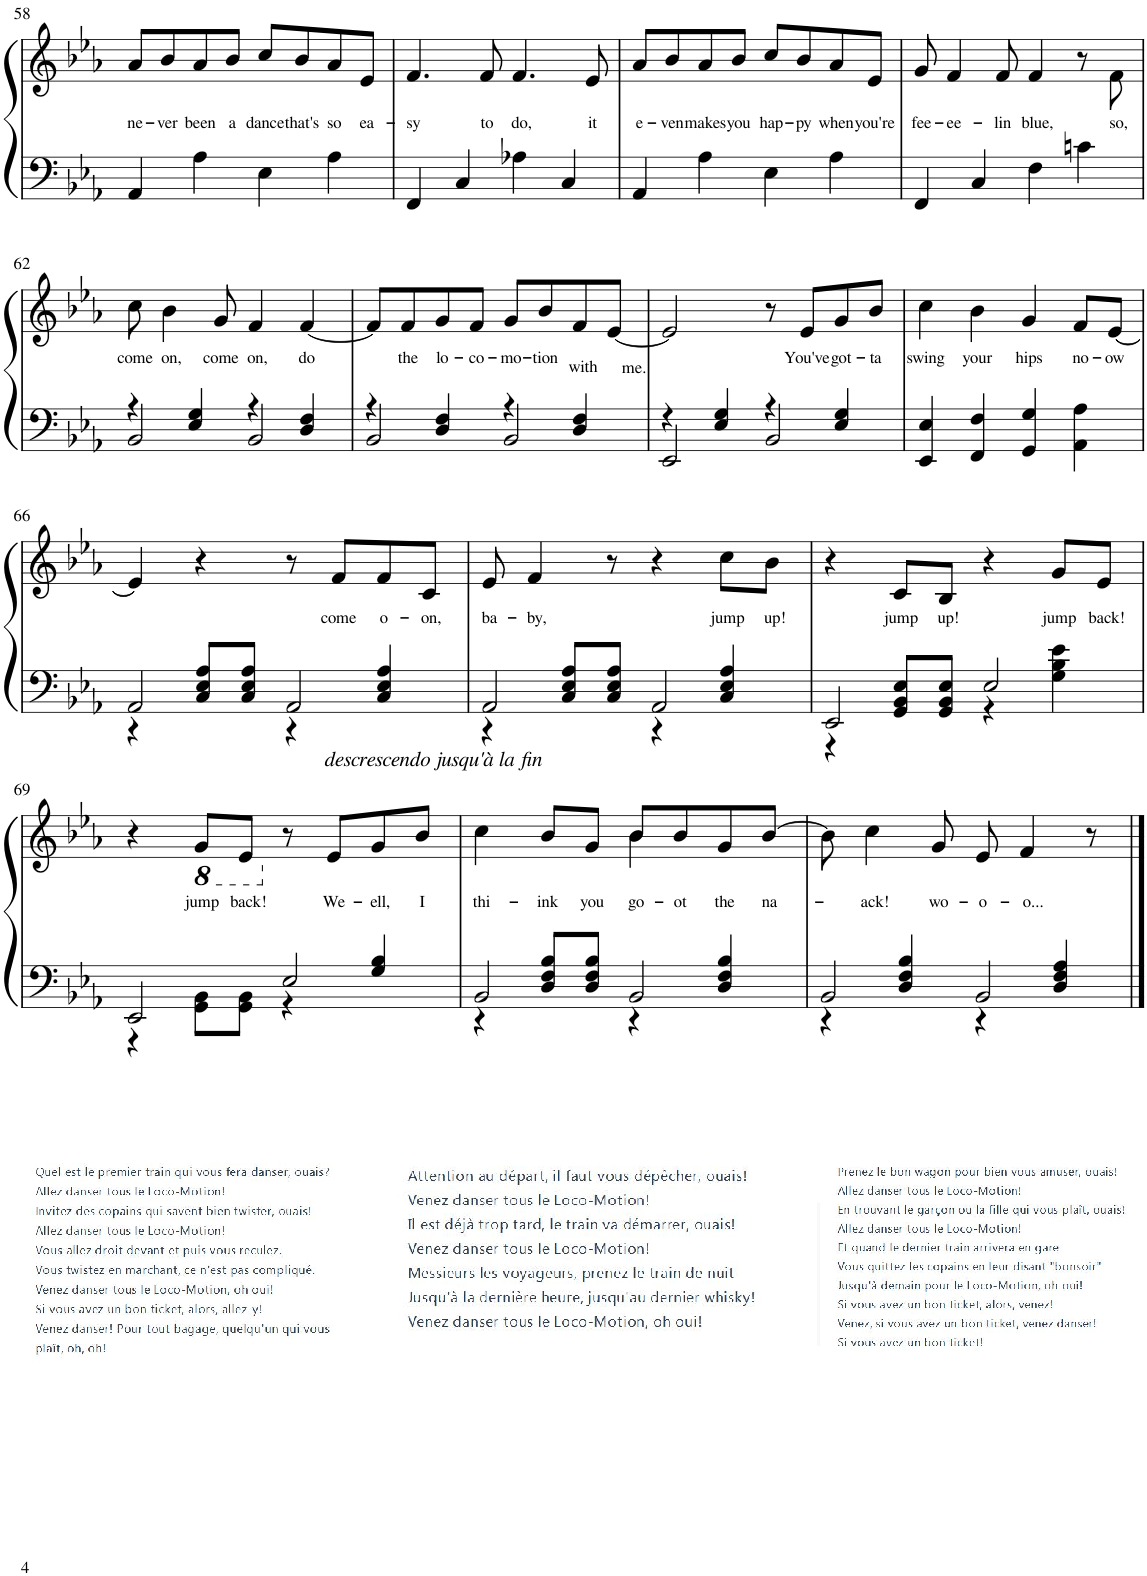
**kern	**kern	**text
*part1	*part1	*part1
*staff2	*staff1	*staff1
*I"Piano	*	*
*I'Pno	*	*
!!LO:PB:g=z
*clefF4	*clefG2	*
*k[b-e-a-]	*k[b-e-a-]	*
*M4/4	*M4/4	*
=58	=58	=58
!	!	!LO:LY:b
4AA-/	8a-/L	ne-
!	!	!LO:LY:b
.	8b-/	-ver
!	!	!LO:LY:b
4A-\	8a-/	been
!	!	!LO:LY:b
.	8b-/J	a
!	!	!LO:LY:b
4E-\	8cc/L	dance
!	!	!LO:LY:b
.	8b-/	that's
!	!	!LO:LY:b
4A-\	8a-/	so
!	!	!LO:LY:b
.	8e-/J	ea-
=59	=59	=59
!	!	!LO:LY:b
4FF/	4.f/	-sy
4C/	.	.
!	!	!LO:LY:b
.	8f/	to
!	!	!LO:LY:b
4A-X\	4.f/	do,
4C/	.	.
!	!	!LO:LY:b
.	8e-/	it
=60	=60	=60
!	!	!LO:LY:b
4AA-/	8a-/L	e-
!	!	!LO:LY:b
.	8b-/	-ven
!	!	!LO:LY:b
4A-\	8a-/	makes
!	!	!LO:LY:b
.	8b-/J	you
!	!	!LO:LY:b
4E-\	8cc/L	hap-
!	!	!LO:LY:b
.	8b-/	-py
!	!	!LO:LY:b
4A-\	8a-/	when
!	!	!LO:LY:b
.	8e-/J	you're
=61	=61	=61
!	!	!LO:LY:b
4FF/	8g/	fee-
!	!	!LO:LY:b
.	4f/	-ee-
4C/	.	.
!	!	!LO:LY:b
.	8f/	-lin
!	!	!LO:LY:b
4F\	4f/	blue,
4cn\	8r	.
!	!	!LO:LY:b
.	8f\	so,
!!LO:LB:g=z
=62	=62	=62
*^	*	*
!	!	!	!LO:LY:b
4r	2BB-/	8cc\	come
!	!	!	!LO:LY:b
.	.	4b-\	on,
4E-/ 4G/	.	.	.
!	!	!	!LO:LY:b
.	.	8g/	come
!	!	!	!LO:LY:b
4r	2BB-/	4f/	on,
!	!	!	!LO:LY:b
4D/ 4F/	.	[4f/	do
=63	=63	=63	=63
4r	2BB-/	8f/L]	.
!	!	!	!LO:LY:b
.	.	8f/	the
!	!	!	!LO:LY:b
4D/ 4F/	.	8g/	lo-
!	!	!	!LO:LY:b
.	.	8f/J	-co-
!	!	!	!LO:LY:b
4r	2BB-/	8g/L	-mo-
!	!	!	!LO:LY:b
.	.	8b-/	-tion
!	!	!	!LO:LY:b
4D/ 4F/	.	8f/	with
!	!	!	!LO:LY:b
.	.	[8e-/J	me.
=64	=64	=64	=64
4r	2EE-/	2e-/]	.
4E-/ 4G/	.	.	.
4r	2BB-/	8r	.
!	!	!	!LO:LY:b
.	.	8e-/L	You've
!	!	!	!LO:LY:b
4E-/ 4G/	.	8g/	got-
!	!	!	!LO:LY:b
.	.	8b-/J	-ta
*v	*v	*	*
=65	=65	=65
!	!	!LO:LY:b
4EE-/ 4E-/	4cc\	swing
!	!	!LO:LY:b
4FF/ 4F/	4b-\	your
!	!	!LO:LY:b
4GG/ 4G/	4g/	hips
!	!	!LO:LY:b
4AA-\ 4A-\	8f/L	no-
!	!	!LO:LY:b
.	[8e-/J	-ow
!!LO:LB:g=z
=66	=66	=66
*^	*	*
2AA-/	4r	4e-/]	.
.	8C/ 8E-/ 8A-/L	4r	.
.	8C/ 8E-/ 8A-/J	.	.
2AA-/	4r	8r	.
!	!	!	!LO:LY:b
.	.	8f/L	come
!	!	!	!LO:LY:b
.	4C/ 4E-/ 4A-/	8f/	o-
!	!	!	!LO:LY:b
.	.	8c/J	-on,
=67	=67	=67	=67
!	!	!	!LO:LY:b
2AA-/	4r	8e-/	ba-
!	!	!	!LO:LY:b
.	.	4f/	-by,
.	8C/ 8E-/ 8A-/L	.	.
.	8C/ 8E-/ 8A-/J	8r	.
2AA-/	4r	4r	.
!	!	!	!LO:LY:b
.	4C/ 4E-/ 4A-/	8cc\L	jump
!	!	!	!LO:LY:b
.	.	8b-\J	up!
=68	=68	=68	=68
2EE-/	4r	4r	.
!	!	!	!LO:LY:b
.	8GG/ 8BB-/ 8E-/L	8c/L	jump
!	!	!	!LO:LY:b
.	8GG/ 8BB-/ 8E-/J	8B-/J	up!
2E-/	4r	4r	.
!	!	!	!LO:LY:b
.	4G\ 4B-\ 4e-\	8g/L	jump
!	!	!	!LO:LY:b
.	.	8e-/J	back!
!!LO:LB:g=z
=69	=69	=69	=69
!	!	!LO:TX:a:i:t=descrescendo jusqu'à la fin	!
2EE-/	4r	4r	.
*	*	*8ba	*
!	!	!	!LO:LY:b
.	8GG\ 8BB-\L	8G/L	jump
!	!	!	!LO:LY:b
.	8GG\ 8BB-\J	8E-/J	back!
*	*	*X8ba	*
2E-/	4r	8r	.
!	!	!	!LO:LY:b
.	.	8e-/L	We-
!	!	!	!LO:LY:b
.	4G/ 4B-/	8g/	-ell,
!	!	!	!LO:LY:b
.	.	8b-/J	I
=70	=70	=70	=70
!	!	!	!LO:LY:b
*	*	*^	*
2BB-/	4r	4cc\	2ryy	thi-
!	!	!	!	!LO:LY:b
.	8D/ 8F/ 8B-/L	8b-/L	.	-ink
!	!	!	!	!LO:LY:b
.	8D/ 8F/ 8B-/J	8g/J	.	you
!	!	!	!	!LO:LY:b
2BB-/	4r	8b-/L	4b-\	go-
!	!	!	!	!LO:LY:b
.	.	8b-/	.	-ot
!	!	!	!	!LO:LY:b
.	4D/ 4F/ 4B-/	8g/	4ryy	the
!	!	!	!	!LO:LY:b
.	.	[8b-/J	.	na-
*	*	*v	*v	*
=71	=71	=71	=71
2BB-/	4r	8b-\]	.
!	!	!	!LO:LY:b
.	.	4cc\	-ack!
.	4D/ 4F/ 4B-/	.	.
!	!	!	!LO:LY:b
.	.	8g/	wo-
!	!	!	!LO:LY:b
2BB-/	4r	8e-/	-o-
!	!	!	!LO:LY:b
.	.	4f/	-o...
.	4D/ 4F/ 4A-/	.	.
.	.	8r	.
*v	*v	*	*
==	==	==
*-	*-	*-
